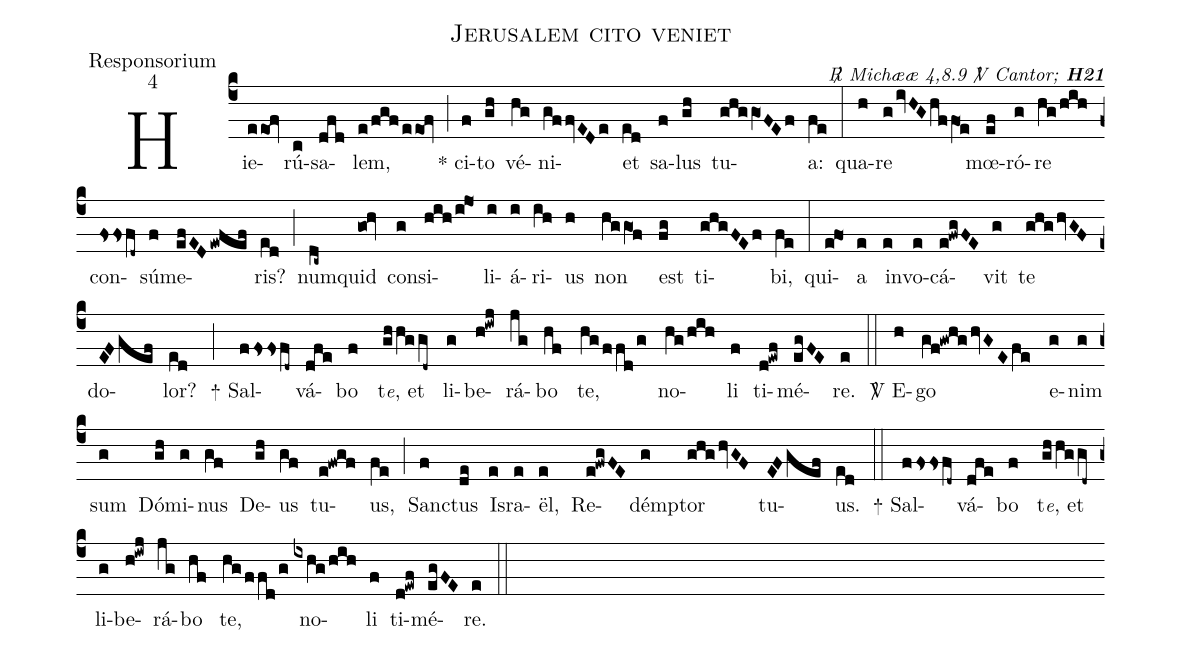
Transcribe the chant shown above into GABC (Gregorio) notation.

name:Jerusalem cito veniet;
office-part:Responsorium;
mode:4;
commentary:{\itshape\mdseries \Rbar\  Michææ 4,8.9 \Vbar\  Cantor;\/}  {\bfseries H21};
%%
(c4) Hie(eeo1!fv)rú(c)sa(dfd)lem,(e/fgf/eeo1!fv) (;)
<sp>*</sp> ci(f)to(gh) vé(hg)ni(gffvEDe)et(ed) sa(f)lus(gh) tu(ghggO1FEf)a:(fe) (:)
qua(h)re(givHGhffO1e) mœ(ef)ró(g)re(hg/hih) con(Fssfd~)sú(f)me(efEDewfef)ris?(ed) (;)
num(dc~)quid(go0!hv) con(g)si(hih/i!jo1)li(i)á(i)ri(ih)us(h) non(hggO1f) est(fg) ti(ghgFEf)bi,(fe) (:)
qui(e!fo1)a(e) in(e)vo(e)cá(e!fwgFE)vit(g) te(ghghvGF) do(EFgef)lor?(ed) (;)
<sp>+</sp> Sal(fFssfd~)vá(dfe)bo(f) {t}<e>e</e>, et(/[1.5]ghhggd~) li(g)be(h!iwj)rá(jg)bo(hf) te,(hgffd/g) no(hg/hih)li(f) ti(d!ewf)mé(egFE)re.(e) (::)
<sp>V/</sp> E(h)go(gf!gwhghvGEfe) e(g)nim(g) sum(g) Dó(gh)mi(g)nus(gf) De(gh)us(gf) tu(e!fwgf)us,(fe) (;)
Sanc(f)tus(de) Is(e)ra(e)ël,(e) Re(e!fwgFE)dém(g)ptor(ghghvGF) tu(EFgef)us.(ed) (::)
<sp>+</sp> Sal(fFssfd~)vá(dfe)bo(f) {t}<e>e</e>, et(/[1.5]ghhggd~) li(g)be(h!iwj)rá(jg)bo(hf) te,(hg/ffd/g) no(ixhg/hih)li(f) ti(d!ewf)mé(egFE)re.(e) (::)
